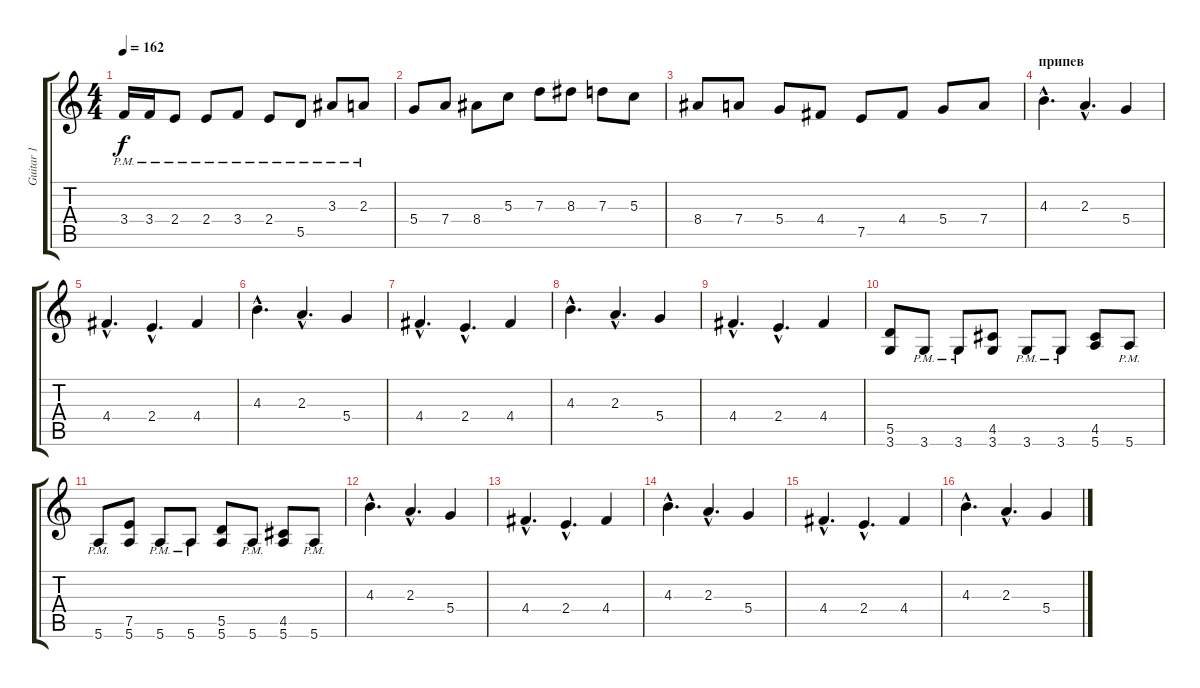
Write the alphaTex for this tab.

\track ("Guitar 1" "Guitar 1") {instrument distortionguitar}
\staff {score tabs}
\tuning (E4 B3 G3 D3 A2 E2) {hide}
\ts (4 4)
\tempo 162
\clef g2
\ks c
3.4{pm}.16{dy f} 3.4{pm}.16 2.4{pm}.8 2.4{pm}.8 3.4{pm}.8 2.4{pm}.8 5.5{pm}.8 3.3{pm}.8 2.3{pm}.8 |
5.4.8 7.4.8 8.4.8 5.3.8 7.3.8 8.3.8 7.3.8 5.3.8 |
8.4.8 7.4.8 5.4.8 4.4.8 7.5.8 4.4.8 5.4.8 7.4.8 |
\section ("" "припев")
4.3{hac}.4{d} 2.3{hac}.4{d} 5.4.4 |
4.4{hac}.4{d} 2.4{hac}.4{d} 4.4.4 |
4.3{hac}.4{d} 2.3{hac}.4{d} 5.4.4 |
4.4{hac}.4{d} 2.4{hac}.4{d} 4.4.4 |
4.3{hac}.4{d} 2.3{hac}.4{d} 5.4.4 |
4.4{hac}.4{d} 2.4{hac}.4{d} 4.4.4 |
(5.5 3.6).8 3.6{pm}.8 3.6{pm}.8 (4.5 3.6).8 3.6{pm}.8 3.6{pm}.8 (4.5 5.6).8 5.6{pm}.8 |
5.6{pm}.8 (7.5 5.6).8 5.6{pm}.8 5.6{pm}.8 (5.5 5.6).8 5.6{pm}.8 (4.5 5.6).8 5.6{pm}.8 |
4.3{hac}.4{d} 2.3{hac}.4{d} 5.4.4 |
4.4{hac}.4{d} 2.4{hac}.4{d} 4.4.4 |
4.3{hac}.4{d} 2.3{hac}.4{d} 5.4.4 |
4.4{hac}.4{d} 2.4{hac}.4{d} 4.4.4 |
4.3{hac}.4{d} 2.3{hac}.4{d} 5.4.4
